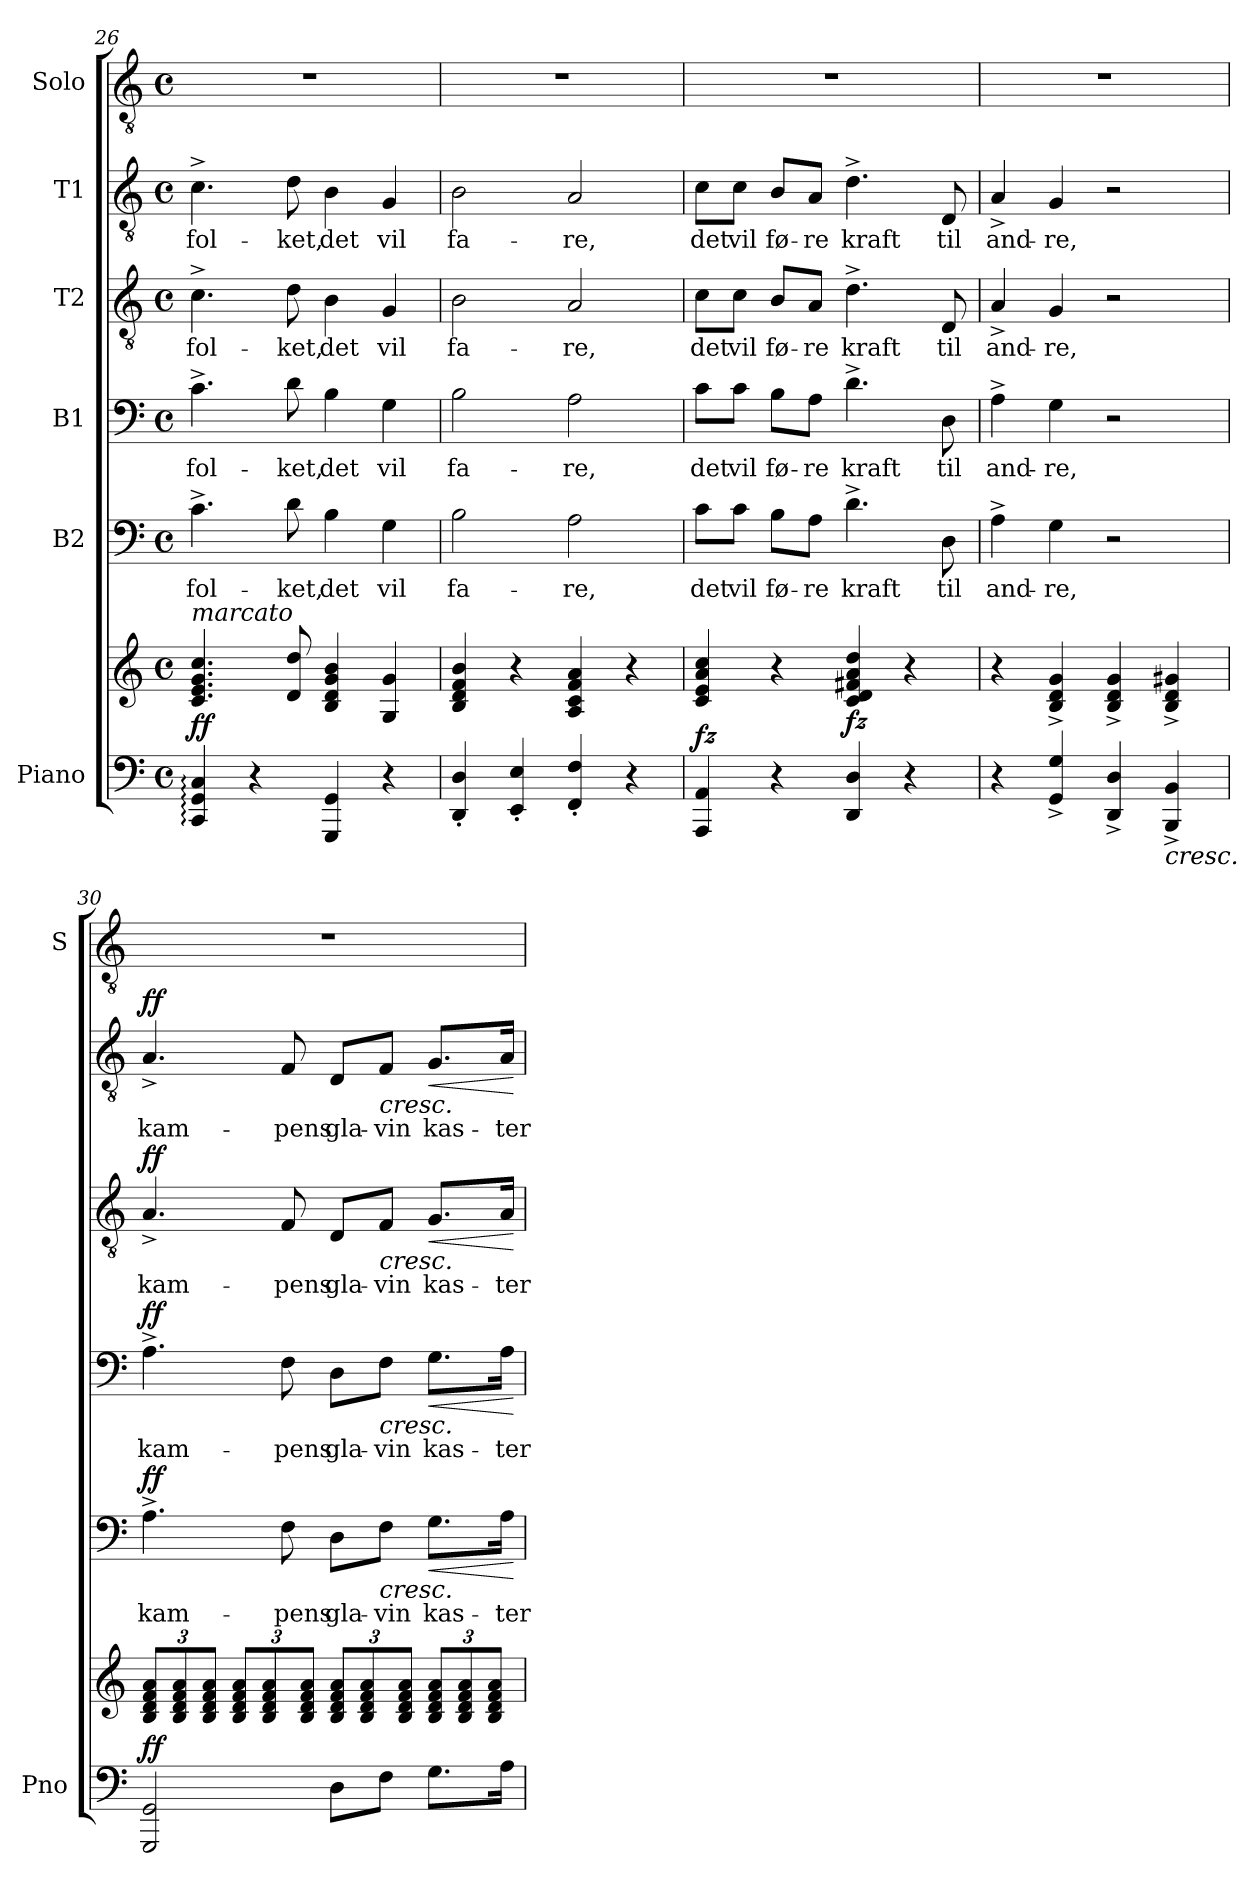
**kern	**kern	**dynam	**kern	**text	**dynam	**kern	**text	**dynam	**kern	**text	**dynam	**kern	**text	**dynam	**kern
*part6	*part6	*part6	*part5	*part5	*part5	*part4	*part4	*part4	*part3	*part3	*part3	*part2	*part2	*part2	*part1
*staff7	*staff6	*staff6/7	*staff5	*staff5	*staff5	*staff4	*staff4	*staff4	*staff3	*staff3	*staff3	*staff2	*staff2	*staff2	*staff1
*I"Piano	*	*	*I"B2	*	*	*I"B1	*	*	*I"T2	*	*	*I"T1	*	*	*I"Solo
*I'Pno	*	*	*	*	*	*	*	*	*	*	*	*	*	*	*I'S
*clefF4	*clefG2	*	*clefF4	*	*	*clefF4	*	*	*clefGv2	*	*	*clefGv2	*	*	*clefGv2
*k[]	*k[]	*	*k[]	*	*	*k[]	*	*	*k[]	*	*	*k[]	*	*	*k[]
*M4/4	*M4/4	*	*M4/4	*	*	*M4/4	*	*	*M4/4	*	*	*M4/4	*	*	*M4/4
*met(c)	*met(c)	*	*met(c)	*	*	*met(c)	*	*	*met(c)	*	*	*met(c)	*	*	*met(c)
=26	=26	=26	=26	=26	=26	=26	=26	=26	=26	=26	=26	=26	=26	=26	=26
!	!LO:TX:a:i:t=marcato	!	!	!	!	!	!	!	!	!	!	!	!	!	!
!	!	!LO:DY:a=2	!	!LO:LY:b	!	!	!LO:LY:b	!	!	!LO:LY:b	!	!	!LO:LY:b	!	!
4CC/: 4GG/: 4C/:	4.c/ 4.e/ 4.g/ 4.cc/	ff	4.c^\	-fol-	.	4.c^\	-fol-	.	4.c^\	-fol-	.	4.c^\	-fol-	.	1r
4r	.	.	.	.	.	.	.	.	.	.	.	.	.	.	.
!	!	!	!	!LO:LY:b	!	!	!LO:LY:b	!	!	!LO:LY:b	!	!	!LO:LY:b	!	!
.	8d/ 8dd/	.	8d\	-ket,	.	8d\	-ket,	.	8d\	-ket,	.	8d\	-ket,	.	.
!	!	!	!	!LO:LY:b	!	!	!LO:LY:b	!	!	!LO:LY:b	!	!	!LO:LY:b	!	!
4GGG/ 4GG/	4B/ 4d/ 4g/ 4b/	.	4B\	det	.	4B\	det	.	4B\	det	.	4B\	det	.	.
!	!	!	!	!LO:LY:b	!	!	!LO:LY:b	!	!	!LO:LY:b	!	!	!LO:LY:b	!	!
4r	4G/ 4g/	.	4G\	vil	.	4G\	vil	.	4G/	vil	.	4G/	vil	.	.
=27	=27	=27	=27	=27	=27	=27	=27	=27	=27	=27	=27	=27	=27	=27	=27
!	!	!	!	!LO:LY:b	!	!	!LO:LY:b	!	!	!LO:LY:b	!	!	!LO:LY:b	!	!
4DD/' 4D/'	4B/ 4d/ 4f/ 4b/	.	2B\	fa-	.	2B\	fa-	.	2B\	fa-	.	2B\	fa-	.	1r
4EE/' 4E/'	4r	.	.	.	.	.	.	.	.	.	.	.	.	.	.
!	!	!	!	!LO:LY:b	!	!	!LO:LY:b	!	!	!LO:LY:b	!	!	!LO:LY:b	!	!
4FF/' 4F/'	4A/ 4c/ 4f/ 4a/	.	2A\	-re,	.	2A\	-re,	.	2A/	-re,	.	2A/	-re,	.	.
4r	4r	.	.	.	.	.	.	.	.	.	.	.	.	.	.
=28	=28	=28	=28	=28	=28	=28	=28	=28	=28	=28	=28	=28	=28	=28	=28
!	!	!LO:DY:a=2	!	!LO:LY:b	!	!	!LO:LY:b	!	!	!LO:LY:b	!	!	!LO:LY:b	!	!
4AAA/ 4AA/	4c/ 4e/ 4a/ 4cc/	fz	8c\L	det	.	8c\L	det	.	8c\L	det	.	8c\L	det	.	1r
!	!	!	!	!LO:LY:b	!	!	!LO:LY:b	!	!	!LO:LY:b	!	!	!LO:LY:b	!	!
.	.	.	8c\J	vil	.	8c\J	vil	.	8c\J	vil	.	8c\J	vil	.	.
!	!	!	!	!LO:LY:b	!	!	!LO:LY:b	!	!	!LO:LY:b	!	!	!LO:LY:b	!	!
4r	4r	.	8B\L	fø-	.	8B\L	fø-	.	8B/L	fø-	.	8B/L	fø-	.	.
!	!	!	!	!LO:LY:b	!	!	!LO:LY:b	!	!	!LO:LY:b	!	!	!LO:LY:b	!	!
.	.	.	8A\J	-re	.	8A\J	-re	.	8A/J	-re	.	8A/J	-re	.	.
!	!	!LO:DY:a=2	!	!LO:LY:b	!	!	!LO:LY:b	!	!	!LO:LY:b	!	!	!LO:LY:b	!	!
4DD/ 4D/	4c/ 4d/ 4f#X/ 4a/ 4dd/	fz	4.d^\	kraft	.	4.d^\	kraft	.	4.d^\	kraft	.	4.d^\	kraft	.	.
4r	4r	.	.	.	.	.	.	.	.	.	.	.	.	.	.
!	!	!	!	!LO:LY:b	!	!	!LO:LY:b	!	!	!LO:LY:b	!	!	!LO:LY:b	!	!
.	.	.	8D\	til	.	8D\	til	.	8D/	til	.	8D/	til	.	.
!!LO:PB:g=z
=29	=29	=29	=29	=29	=29	=29	=29	=29	=29	=29	=29	=29	=29	=29	=29
!	!	!	!	!LO:LY:b	!	!	!LO:LY:b	!	!	!LO:LY:b	!	!	!LO:LY:b	!	!
4r	4r	.	4A^\	and-	.	4A^\	and-	.	4A^/	and-	.	4A^/	and-	.	1r
!	!	!	!	!LO:LY:b	!	!	!LO:LY:b	!	!	!LO:LY:b	!	!	!LO:LY:b	!	!
4GG/^ 4G/^	4B/^ 4d/^ 4g/^	.	4G\	-re,	.	4G\	-re,	.	4G/	-re,	.	4G/	-re,	.	.
4DD/^ 4D/^	4B/^ 4d/^ 4g/^	.	2r	.	.	2r	.	.	2r	.	.	2r	.	.	.
!	!	!LO:HP:b=2	!	!	!	!	!	!	!	!	!	!	!	!	!
4BBB/^ 4BB/^	4B/^ 4d/^ 4g#X/^	<	.	.	.	.	.	.	.	.	.	.	.	.	.
=30	=30	=30	=30	=30	=30	=30	=30	=30	=30	=30	=30	=30	=30	=30	=30
*	*Xbrackettup	*	*	*	*	*	*	*	*	*	*	*	*	*	*
!	!	!LO:DY:a=2	!	!LO:LY:b	!LO:DY:a	!	!LO:LY:b	!LO:DY:a	!	!LO:LY:b	!LO:DY:a	!	!LO:LY:b	!LO:DY:a	!
2GGG/ 2GG/	12B/ 12d/ 12f/ 12a/L	ff	4.A^\	kam-	ff	4.A^\	kam-	ff	4.A^/	kam-	ff	4.A^/	kam-	ff	1r
.	12B/ 12d/ 12f/ 12a/	[	.	.	.	.	.	.	.	.	.	.	.	.	.
.	12B/ 12d/ 12f/ 12a/J	.	.	.	.	.	.	.	.	.	.	.	.	.	.
.	12B/ 12d/ 12f/ 12a/L	.	.	.	.	.	.	.	.	.	.	.	.	.	.
.	12B/ 12d/ 12f/ 12a/	.	.	.	.	.	.	.	.	.	.	.	.	.	.
!	!	!	!	!LO:LY:b	!	!	!LO:LY:b	!	!	!LO:LY:b	!	!	!LO:LY:b	!	!
.	.	.	8F\	-pens	.	8F\	-pens	.	8F/	-pens	.	8F/	-pens	.	.
.	12B/ 12d/ 12f/ 12a/J	.	.	.	.	.	.	.	.	.	.	.	.	.	.
!	!	!	!	!LO:LY:b	!	!	!LO:LY:b	!	!	!LO:LY:b	!	!	!LO:LY:b	!	!
8D\L	12B/ 12d/ 12f/ 12a/L	.	8D\L	gla-	.	8D\L	gla-	.	8D/L	gla-	.	8D/L	gla-	.	.
.	12B/ 12d/ 12f/ 12a/	.	.	.	.	.	.	.	.	.	.	.	.	.	.
!	!	!	!	!LO:LY:b	!LO:HP:b	!	!LO:LY:b	!LO:HP:b	!	!LO:LY:b	!LO:HP:b	!	!LO:LY:b	!LO:HP:b	!
8F\J	.	.	8F\J	-vin	<	8F\J	-vin	<	8F/J	-vin	<	8F/J	-vin	<	.
.	12B/ 12d/ 12f/ 12a/J	.	.	.	.	.	.	.	.	.	.	.	.	.	.
!	!	!	!	!LO:LY:b	!LO:HP:b	!	!LO:LY:b	!LO:HP:b	!	!LO:LY:b	!LO:HP:b	!	!LO:LY:b	!LO:HP:b	!
8.G\L	12B/ 12d/ 12f/ 12a/L	.	8.G\L	kas-	<	8.G\L	kas-	<	8.G/L	kas-	<	8.G/L	kas-	<	.
.	12B/ 12d/ 12f/ 12a/	.	.	.	.	.	.	.	.	.	.	.	.	.	.
.	12B/ 12d/ 12f/ 12a/J	.	.	.	.	.	.	.	.	.	.	.	.	.	.
!	!	!	!	!LO:LY:b	!	!	!LO:LY:b	!	!	!LO:LY:b	!	!	!LO:LY:b	!	!
16A\Jk	.	.	16A\Jk	-ter	.	16A\Jk	-ter	.	16A/Jk	-ter	.	16A/Jk	-ter	.	.
.	.	.	.	.	[ [	.	.	[ [	.	.	[ [	.	.	[ [	.
=	=	=	=	=	=	=	=	=	=	=	=	=	=	=	=
*-	*-	*-	*-	*-	*-	*-	*-	*-	*-	*-	*-	*-	*-	*-	*-
